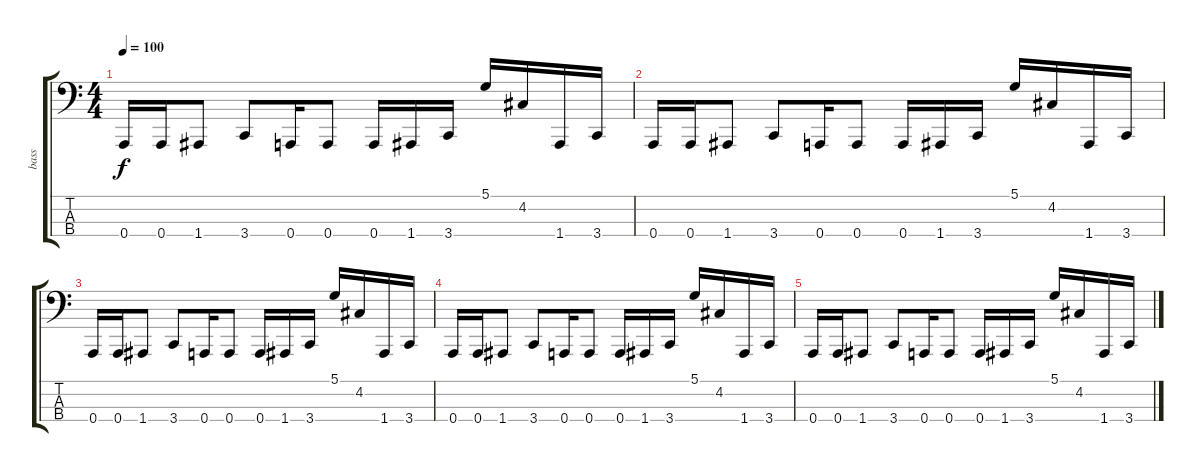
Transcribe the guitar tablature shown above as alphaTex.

\track ("bass" "bass") {instrument electricbassfinger}
\staff {score tabs}
\tuning (D2 A1 E1 A0) {hide}
\ts (4 4)
\tempo 100
\clef f4
\ks c
0.4.16{dy f} 0.4.16 1.4.8 3.4.8 0.4.16 0.4.8 0.4.16 1.4.16 3.4.16 5.1.16 4.2.16 1.4.16 3.4.16 |
0.4.16 0.4.16 1.4.8 3.4.8 0.4.16 0.4.8 0.4.16 1.4.16 3.4.16 5.1.16 4.2.16 1.4.16 3.4.16 |
0.4.16 0.4.16 1.4.8 3.4.8 0.4.16 0.4.8 0.4.16 1.4.16 3.4.16 5.1.16 4.2.16 1.4.16 3.4.16 |
0.4.16 0.4.16 1.4.8 3.4.8 0.4.16 0.4.8 0.4.16 1.4.16 3.4.16 5.1.16 4.2.16 1.4.16 3.4.16 |
0.4.16 0.4.16 1.4.8 3.4.8 0.4.16 0.4.8 0.4.16 1.4.16 3.4.16 5.1.16 4.2.16 1.4.16 3.4.16
